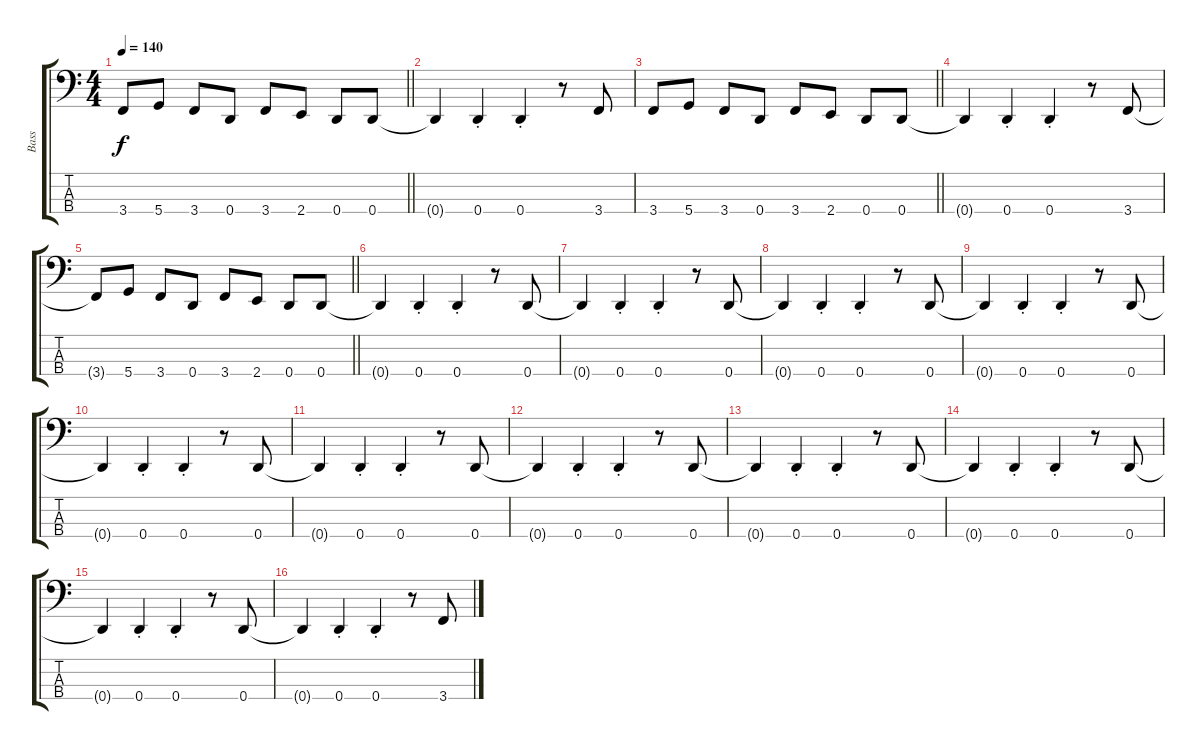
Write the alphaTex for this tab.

\track ("Bass" "Bass") {instrument electricbassfinger}
\staff {score tabs}
\tuning (G2 D2 A1 D1) {hide}
\ts (4 4)
\tempo 140
\clef f4
\barLineRight lightlight
\ks c
3.4{t}.8{dy f} 5.4.8 3.4.8 0.4.8 3.4.8 2.4.8 0.4.8 0.4.8 |
0.4{t}.4 0.4{st}.4 0.4{st}.4 r.8 3.4.8 |
\barLineRight lightlight
3.4.8 5.4.8 3.4.8 0.4.8 3.4.8 2.4.8 0.4.8 0.4.8 |
0.4{t}.4 0.4{st}.4 0.4{st}.4 r.8 3.4.8 |
\barLineRight lightlight
3.4{t}.8 5.4.8 3.4.8 0.4.8 3.4.8 2.4.8 0.4.8 0.4.8 |
0.4{t}.4 0.4{st}.4 0.4{st}.4 r.8 0.4.8 |
0.4{t}.4 0.4{st}.4 0.4{st}.4 r.8 0.4.8 |
0.4{t}.4 0.4{st}.4 0.4{st}.4 r.8 0.4.8 |
0.4{t}.4 0.4{st}.4 0.4{st}.4 r.8 0.4.8 |
0.4{t}.4 0.4{st}.4 0.4{st}.4 r.8 0.4.8 |
0.4{t}.4 0.4{st}.4 0.4{st}.4 r.8 0.4.8 |
0.4{t}.4 0.4{st}.4 0.4{st}.4 r.8 0.4.8 |
0.4{t}.4 0.4{st}.4 0.4{st}.4 r.8 0.4.8 |
0.4{t}.4 0.4{st}.4 0.4{st}.4 r.8 0.4.8 |
0.4{t}.4 0.4{st}.4 0.4{st}.4 r.8 0.4.8 |
0.4{t}.4 0.4{st}.4 0.4{st}.4 r.8 3.4.8
